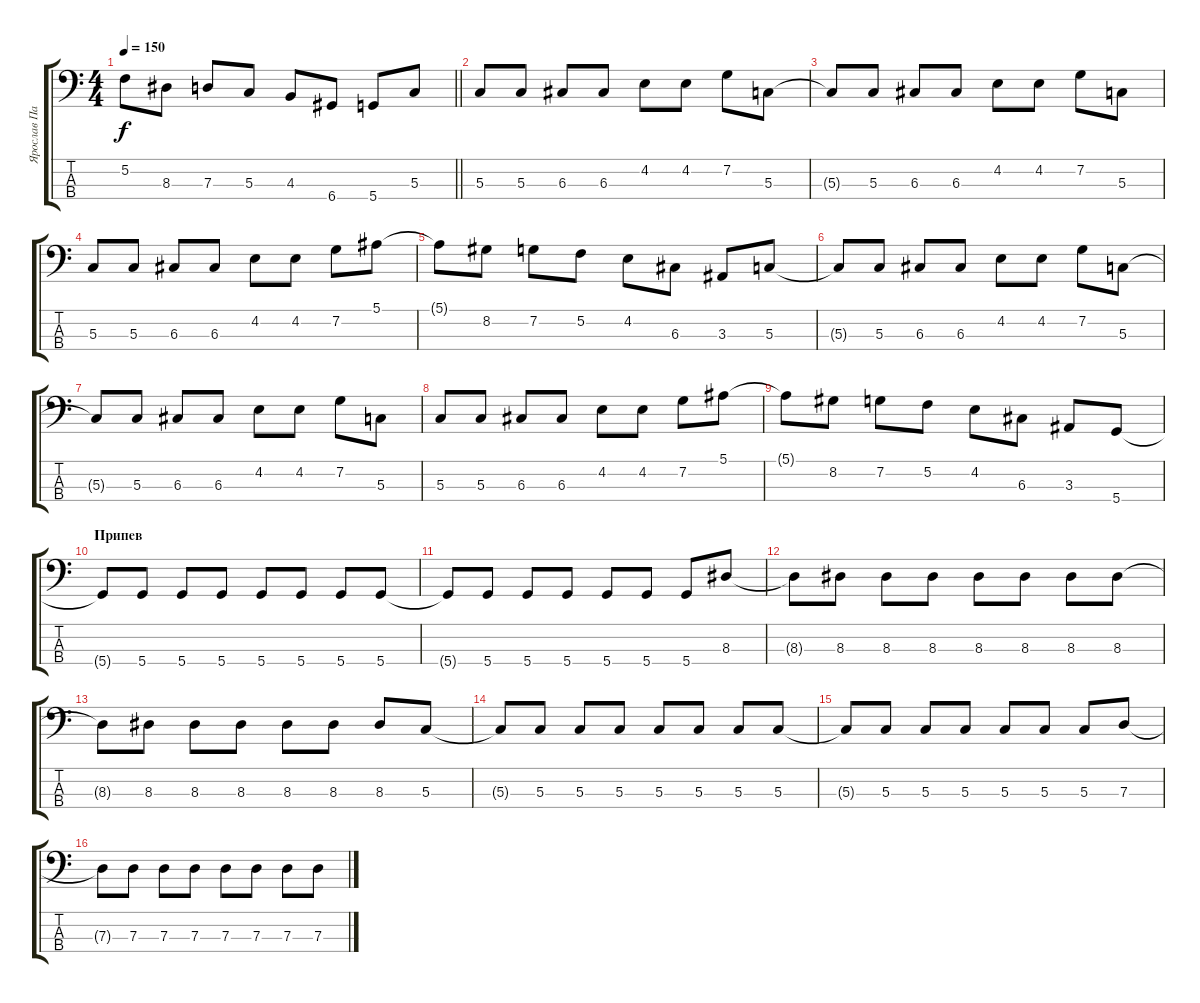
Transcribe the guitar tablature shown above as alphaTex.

\track ("Ярослав Пастухов" "Ярослав Па") {instrument electricbassfinger}
\staff {score tabs}
\tuning (F2 C2 G1 D1) {hide}
\ts (4 4)
\tempo 150
\clef f4
\barLineRight lightlight
\ks c
5.2{t}.8{dy f} 8.3.8 7.3.8 5.3.8 4.3.8 6.4.8 5.4.8 5.3.8 |
5.3.8 5.3.8 6.3.8 6.3.8 4.2.8 4.2.8 7.2.8 5.3.8 |
5.3{t}.8 5.3.8 6.3.8 6.3.8 4.2.8 4.2.8 7.2.8 5.3.8 |
5.3.8 5.3.8 6.3.8 6.3.8 4.2.8 4.2.8 7.2.8 5.1.8 |
5.1{t}.8 8.2.8 7.2.8 5.2.8 4.2.8 6.3.8 3.3.8 5.3.8 |
5.3{t}.8 5.3.8 6.3.8 6.3.8 4.2.8 4.2.8 7.2.8 5.3.8 |
5.3{t}.8 5.3.8 6.3.8 6.3.8 4.2.8 4.2.8 7.2.8 5.3.8 |
5.3.8 5.3.8 6.3.8 6.3.8 4.2.8 4.2.8 7.2.8 5.1.8 |
5.1{t}.8 8.2.8 7.2.8 5.2.8 4.2.8 6.3.8 3.3.8 5.4.8 |
\section ("" "Припев")
5.4{t}.8 5.4.8 5.4.8 5.4.8 5.4.8 5.4.8 5.4.8 5.4.8 |
5.4{t}.8 5.4.8 5.4.8 5.4.8 5.4.8 5.4.8 5.4.8 8.3.8 |
8.3{t}.8 8.3.8 8.3.8 8.3.8 8.3.8 8.3.8 8.3.8 8.3.8 |
8.3{t}.8 8.3.8 8.3.8 8.3.8 8.3.8 8.3.8 8.3.8 5.3.8 |
5.3{t}.8 5.3.8 5.3.8 5.3.8 5.3.8 5.3.8 5.3.8 5.3.8 |
5.3{t}.8 5.3.8 5.3.8 5.3.8 5.3.8 5.3.8 5.3.8 7.3.8 |
7.3{t}.8 7.3.8 7.3.8 7.3.8 7.3.8 7.3.8 7.3.8 7.3.8
